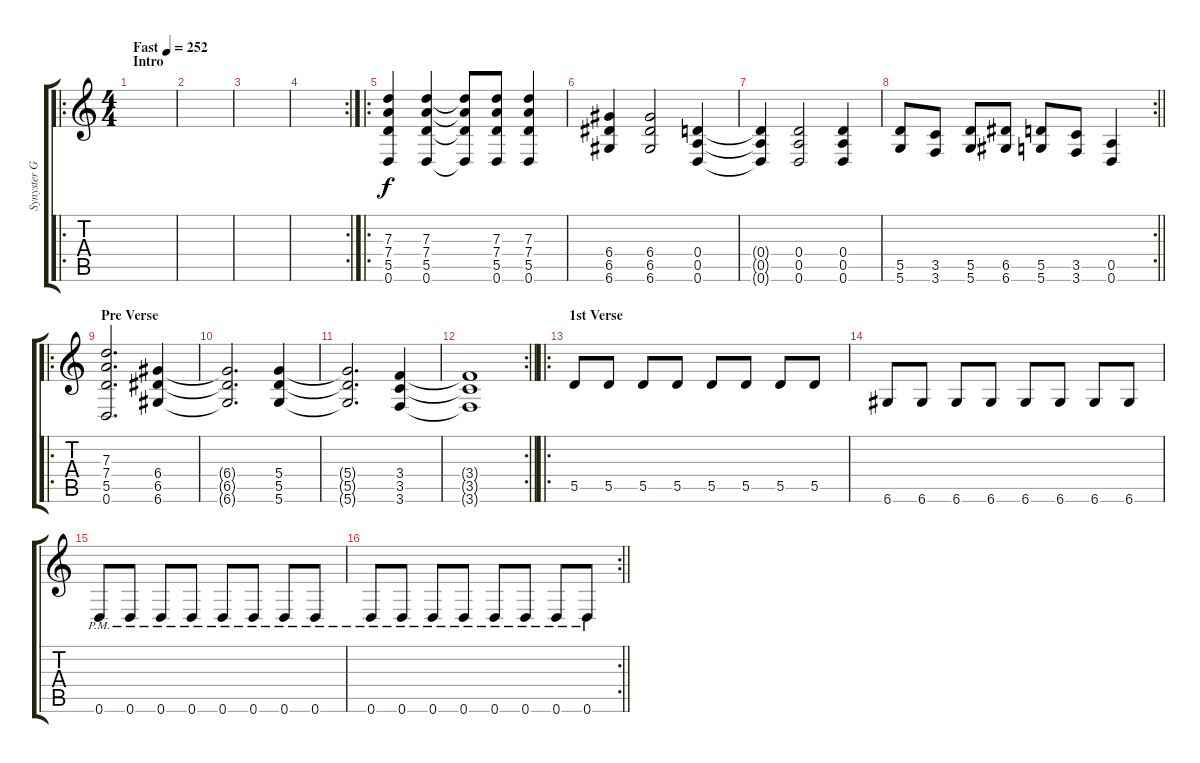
\track ("Synyster Gates" "Synyster G") {instrument distortionguitar}
\staff {score tabs}
\tuning (E4 B3 G3 D3 A2 D2) {hide}
\ro
\ts (4 4)
\section ("" "Intro")
\tempo (252 "Fast")
\clef g2
\ks c
|
|
|
\rc 2
|
\ro
(7.3 7.4 5.5 0.6).4 (7.3 7.4 5.5 0.6).4 (7.3{t} 7.4{t} 5.5{t} 0.6{t}).8 (7.3 7.4 5.5 0.6).8 (7.3 7.4 5.5 0.6).4 |
(6.4 6.5 6.6).4 (6.4 6.5 6.6).2 (0.4 0.5 0.6).4 |
(0.4{t} 0.5{t} 0.6{t}).4 (0.4 0.5 0.6).2 (0.4 0.5 0.6).4 |
\rc 2
\barLineRight lightlight
(5.5 5.6).8 (3.5 3.6).8 (5.5 5.6).8 (6.5 6.6).8 (5.5 5.6).8 (3.5 3.6).8 (0.5 0.6).4 |
\ro
\section ("" "Pre Verse")
(7.3 7.4 5.5 0.6).2{d} (6.4 6.5 6.6).4 |
(6.4{t} 6.5{t} 6.6{t}).2{d} (5.4 5.5 5.6).4 |
(5.4{t} 5.5{t} 5.6{t}).2{d} (3.4 3.5 3.6).4 |
\rc 2
\barLineRight lightlight
(3.4{t} 3.5{t} 3.6{t}).1 |
\ro
\section ("" "1st Verse")
5.5.8 5.5.8 5.5.8 5.5.8 5.5.8 5.5.8 5.5.8 5.5.8 |
6.6.8 6.6.8 6.6.8 6.6.8 6.6.8 6.6.8 6.6.8 6.6.8 |
0.6{pm}.8 0.6{pm}.8 0.6{pm}.8 0.6{pm}.8 0.6{pm}.8 0.6{pm}.8 0.6{pm}.8 0.6{pm}.8 |
\rc 2
\barLineRight lightlight
0.6{pm}.8 0.6{pm}.8 0.6{pm}.8 0.6{pm}.8 0.6{pm}.8 0.6{pm}.8 0.6{pm}.8 0.6{pm}.8
